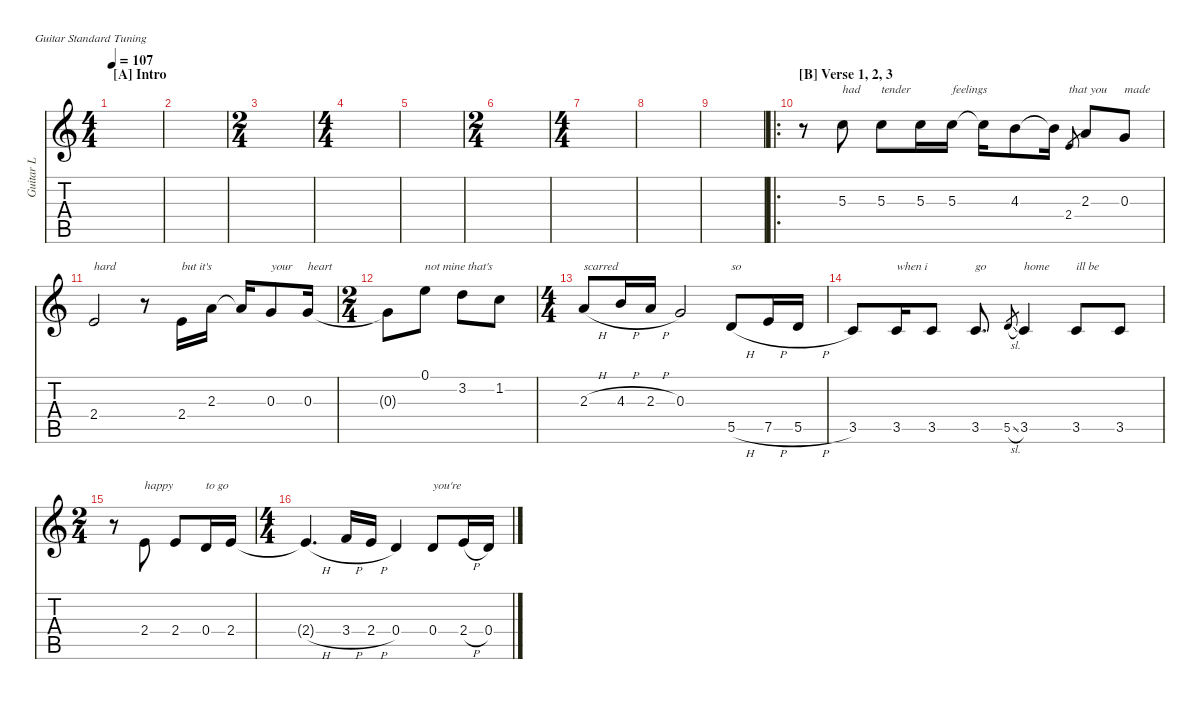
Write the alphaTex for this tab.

\defaultSystemsLayout 4
\hideDynamics
\bracketExtendMode nobrackets
\track ("Guitar L" "Guitar L") {instrument acousticguitarsteel}
\staff {score tabs}
\tuning (E4 B3 G3 D3 A2 E2)
\ts (4 4)
\section ("A" "Intro")
\tempo 107
\clef g2
\ks c
|
|
\ts (2 4)
|
\ts (4 4)
|
|
\ts (2 4)
|
\ts (4 4)
|
|
|
\ro
\section ("B" "Verse 1, 2, 3")
r.8{beam Down} 5.3.8{txt "had" beam Down} 5.3.8{txt "tender" beam Down} 5.3.16{beam Down} 5.3.16{txt "feelings" beam Down} 5.3{t}.16{beam Down} 4.3.8{beam Down} 4.3{t}.16{beam Down} 2.4.8{txt "that you" gr beam Up} 2.3.8{beam Up} 0.3.8{txt "made" beam Up} |
2.4.2{txt "hard" beam Up} r.8{beam Down} 2.4.16{txt "but it's" beam Up} 2.3.16{beam Up} 2.3{t}.16{beam Up} 0.3.8{txt "your" beam Up} 0.3.16{txt "heart" beam Up} |
\ts (2 4)
0.3{t}.8{beam Down} 0.1.8{txt "not mine that's" beam Down} 3.2.8{beam Down} 1.2.8{beam Down} |
\ts (4 4)
2.3{h}.8{txt "scarred" beam Up} 4.3{h}.16{beam Up} 2.3{h}.16{beam Up} 0.3.2{beam Up} 5.5{h}.8{txt "so" beam Up} 7.5{h}.16{beam Up} 5.5{h}.16{beam Up} |
3.5.8{beam Up} 3.5.16{txt "when i" beam Up} 3.5.8{beam Up} 3.5.8{d txt "go" beam Up} 5.5{sl}.8{gr beam Up} 3.5.4{txt "home" beam Up} 3.5.8{txt "ill be" beam Up} 3.5.8{beam Up} |
\ts (2 4)
r.8{beam Down} 2.4.8{txt "happy" beam Up} 2.4.8{beam Up} 0.4.16{txt "to go" beam Up} 2.4.16{beam Up} |
\ts (4 4)
2.4{h t}.4{d beam Up} 3.4{h}.16{beam Up} 2.4{h}.16{beam Up} 0.4.4{beam Up} 0.4.8{txt "you're" beam Up} 2.4{h}.16{beam Up} 0.4.16{beam Up}
